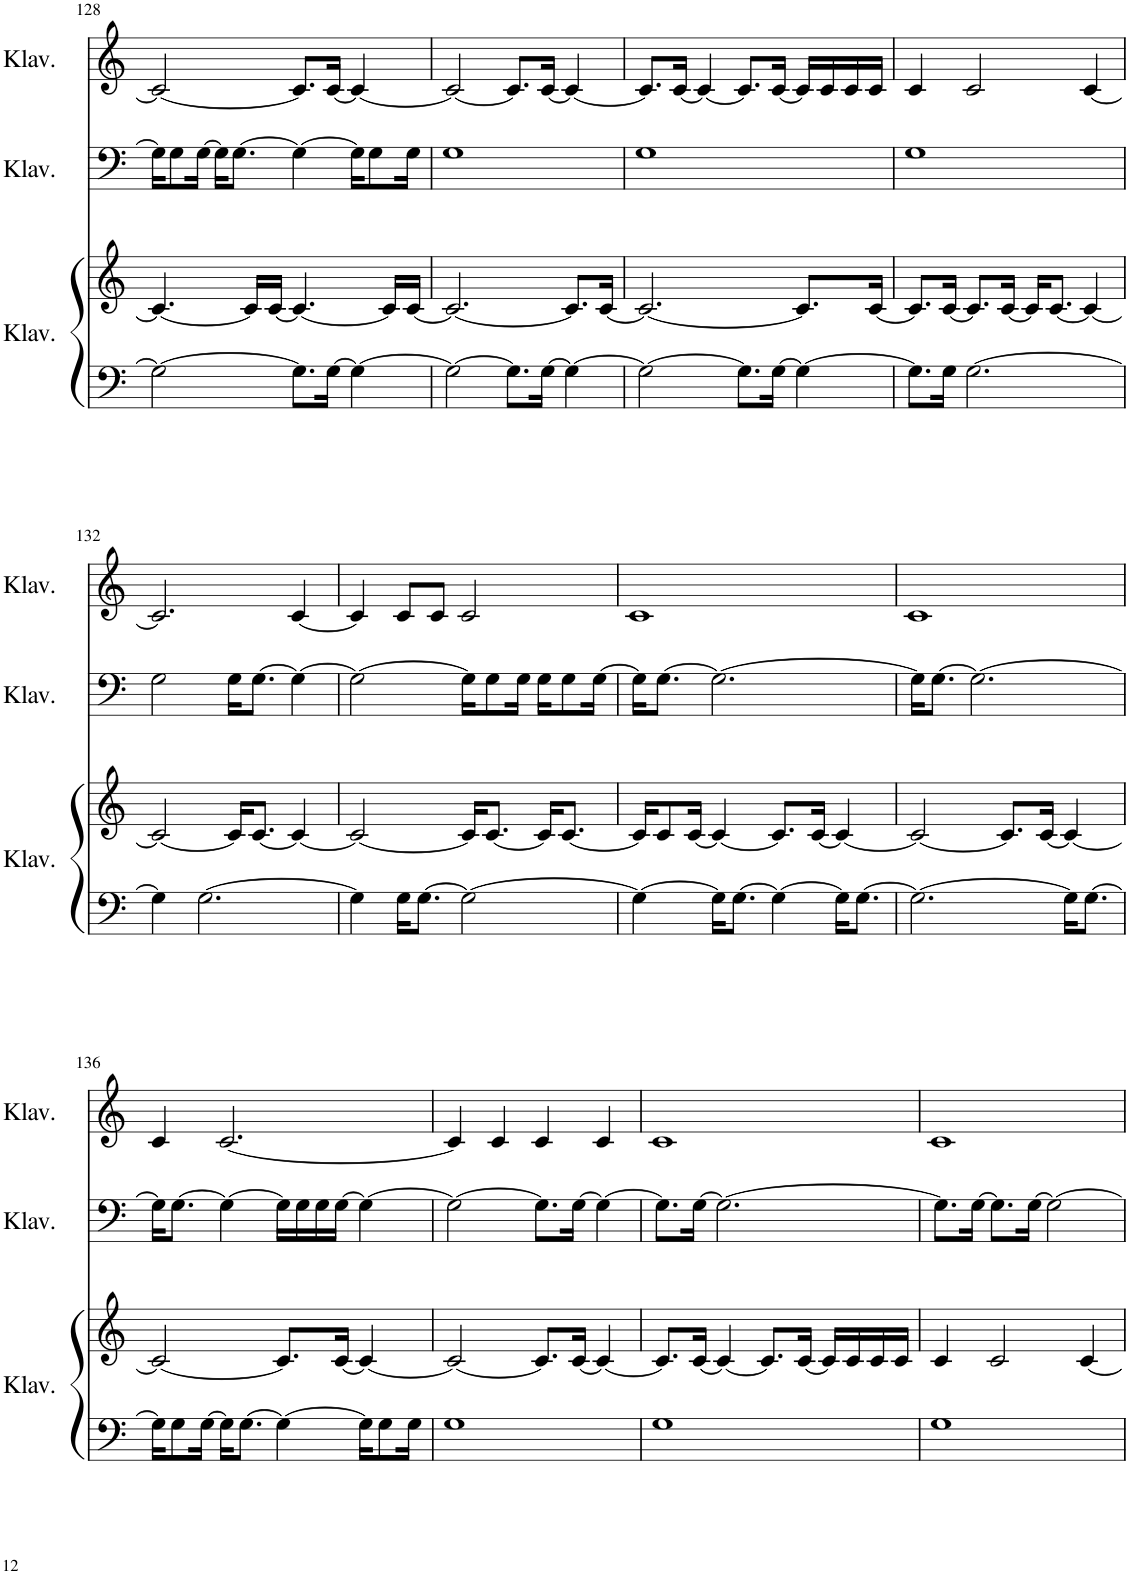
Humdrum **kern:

**kern	**kern	**kern	**kern
*part3	*part3	*part2	*part1
*staff4	*staff3	*staff2	*staff1
*I"Klavier	*	*I"Klavier	*I"Klavier
*I'Klav.	*	*I'Klav.	*I'Klav.
!!LO:PB:g=z
*clefF4	*clefG2	*clefF4	*clefG2
*k[]	*k[]	*k[]	*k[]
*M4/4	*M4/4	*M4/4	*M4/4
=128	=128	=128	=128
2G\_	4.c/_	16G\KL]	2c/_
.	.	8G\	.
.	.	[16G\Jk	.
.	.	16G\KL]	.
.	.	[8.G\J	.
.	16c/LL]	.	.
.	[16c/JJ	.	.
8.G\L]	4.c/_	4G\_	8.c/L]
[16G\Jk	.	.	[16c/Jk
4G\_	.	16G\KL]	4c/_
.	.	8G\	.
.	16c/LL]	.	.
.	[16c/JJ	16G\Jk	.
=129	=129	=129	=129
2G\_	2.c/_	1G	2c/_
8.G\L]	.	.	8.c/L]
[16G\Jk	.	.	[16c/Jk
4G\_	8.c/L]	.	4c/_
.	[16c/Jk	.	.
=130	=130	=130	=130
2G\_	2.c/_	1G	8.c/L]
.	.	.	[16c/Jk
.	.	.	4c/_
8.G\L]	.	.	8.c/L]
[16G\Jk	.	.	[16c/Jk
4G\_	8.c/L]	.	16c/LL]
.	.	.	16c/
.	.	.	16c/
.	[16c/Jk	.	16c/JJ
=131	=131	=131	=131
8.G\L]	8.c/L]	1G	4c/
16G\Jk	[16c/Jk	.	.
[2.G\	8.c/L]	.	2c/
.	[16c/Jk	.	.
.	16c/KL]	.	.
.	[8.c/J	.	.
.	4c/_	.	[4c/
!!LO:LB:g=z
=132	=132	=132	=132
4G\]	2c/_	2G\	2.c/]
[2.G\	.	.	.
.	16c/KL]	16G\KL	.
.	[8.c/J	[8.G\J	.
.	4c/_	4G\_	[4c/
=133	=133	=133	=133
4G\]	2c/_	2G\_	4c/]
16G\KL	.	.	8c/L
[8.G\J	.	.	.
.	.	.	8c/J
2G\_	16c/KL]	16G\KL]	2c/
.	[8.c/J	8G\	.
.	.	16G\Jk	.
.	16c/KL]	16G\KL	.
.	[8.c/J	8G\	.
.	.	[16G\Jk	.
=134	=134	=134	=134
4G\_	16c/KL]	16G\KL]	1c
.	8c/	[8.G\J	.
.	[16c/Jk	.	.
16G\KL]	4c/_	2.G\_	.
[8.G\J	.	.	.
4G\_	8.c/L]	.	.
.	[16c/Jk	.	.
16G\KL]	4c/_	.	.
[8.G\J	.	.	.
=135	=135	=135	=135
2.G\_	2c/_	16G\KL]	1c
.	.	[8.G\J	.
.	.	2.G\_	.
.	8.c/L]	.	.
.	[16c/Jk	.	.
16G\KL]	4c/_	.	.
[8.G\J	.	.	.
!!LO:LB:g=z
=136	=136	=136	=136
16G\KL]	2c/_	16G\KL]	4c/
8G\	.	[8.G\J	.
[16G\Jk	.	.	.
16G\KL]	.	4G\_	[2.c/
[8.G\J	.	.	.
4G\_	8.c/L]	16G\LL]	.
.	.	16G\	.
.	.	16G\	.
.	[16c/Jk	[16G\JJ	.
16G\KL]	4c/_	4G\_	.
8G\	.	.	.
16G\Jk	.	.	.
=137	=137	=137	=137
1G	2c/_	2G\_	4c/]
.	.	.	4c/
.	8.c/L]	8.G\L]	4c/
.	[16c/Jk	[16G\Jk	.
.	4c/_	4G\_	4c/
=138	=138	=138	=138
1G	8.c/L]	8.G\L]	1c
.	[16c/Jk	[16G\Jk	.
.	4c/_	2.G\_	.
.	8.c/L]	.	.
.	[16c/Jk	.	.
.	16c/LL]	.	.
.	16c/	.	.
.	16c/	.	.
.	16c/JJ	.	.
=139	=139	=139	=139
1G	4c/	8.G\L]	1c
.	.	[16G\Jk	.
.	2c/	8.G\L]	.
.	.	[16G\Jk	.
.	.	2G\_	.
.	[4c/	.	.
=	=	=	=
*-	*-	*-	*-
